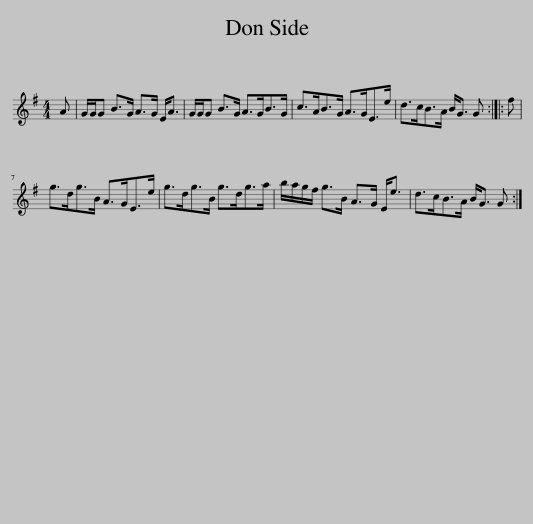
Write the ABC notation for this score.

X:1
L:1/8
M:4/4
I:linebreak $
K:G
V:1 treble
V:1
 A | G/G/G B>G A>G E<A | G/G/G B>G A>GB>G | c>AB>G A>GE>e | d>cB>A B<G G :: %5
 f |$ g>dg>B A>GE>e | g>dg>B g>dg>a | b/a/g/f/ g>B A>G E<e | d>cB>A B<G G :| %10
